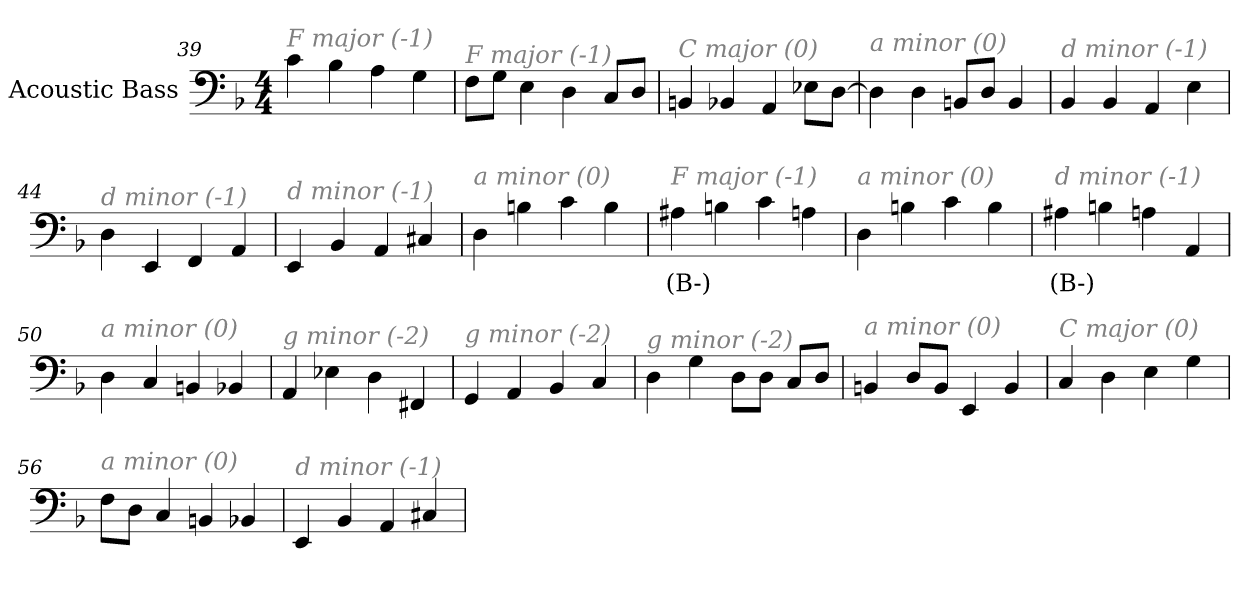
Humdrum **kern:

**kern	**text
*part1	*part1
*staff1	*staff1
*I"Acoustic Bass	*
*clefF4	*
*ITrd7c12	*
*k[b-]	*
*F:	*
*M4/4	*
=39	=39
!LO:TX:i:color=#808080:t=F major (-1)	!
4C	.
4BB-	.
4AA	.
4GG	.
=40	=40
!LO:TX:i:color=#808080:t=F major (-1)	!
8FFL	.
8GGJ	.
4EE	.
4DD	.
8CCL	.
8DDJ	.
=41	=41
!LO:TX:i:color=#808080:t=C major (0)	!
4BBBn	.
4BBB-X	.
4AAA	.
8EE-XL	.
[8DDJ	.
=42	=42
!LO:TX:i:color=#808080:t=a minor (0)	!
4DD]	.
4DD	.
8BBBnL	.
8DDJ	.
4BBB	.
=43	=43
!LO:TX:i:color=#808080:t=d minor (-1)	!
4BBB-	.
4BBB-	.
4AAA	.
4EE	.
=44	=44
!LO:TX:i:color=#808080:t=d minor (-1)	!
4DD	.
4EEE	.
4FFF	.
4AAA	.
=45	=45
!LO:TX:i:color=#808080:t=d minor (-1)	!
4EEE	.
4BBB-	.
4AAA	.
4CC#X	.
=46	=46
!LO:TX:i:color=#808080:t=a minor (0)	!
4DD	.
4BBn	.
4C	.
4BB	.
=47	=47
!LO:TX:i:color=#808080:t=F major (-1)	!
4AA#Xi	(B-)
4BBn	.
4C	.
4AA	.
=48	=48
!LO:TX:i:color=#808080:t=a minor (0)	!
4DD	.
4BBn	.
4C	.
4BB	.
=49	=49
!LO:TX:i:color=#808080:t=d minor (-1)	!
4AA#Xi	(B-)
4BBn	.
4AA	.
4AAA	.
=50	=50
!LO:TX:i:color=#808080:t=a minor (0)	!
4DD	.
4CC	.
4BBBn	.
4BBB-X	.
=51	=51
!LO:TX:i:color=#808080:t=g minor (-2)	!
4AAA	.
4EE-X	.
4DD	.
4FFF#X	.
=52	=52
!LO:TX:i:color=#808080:t=g minor (-2)	!
4GGG	.
4AAA	.
4BBB-	.
4CC	.
=53	=53
!LO:TX:i:color=#808080:t=g minor (-2)	!
4DD	.
4GG	.
8DDL	.
8DDJ	.
8CCL	.
8DDJ	.
=54	=54
!LO:TX:i:color=#808080:t=a minor (0)	!
4BBBn	.
8DDL	.
8BBBJ	.
4EEE	.
4BBB	.
=55	=55
!LO:TX:i:color=#808080:t=C major (0)	!
4CC	.
4DD	.
4EE	.
4GG	.
=56	=56
!LO:TX:i:color=#808080:t=a minor (0)	!
8FFL	.
8DDJ	.
4CC	.
4BBBn	.
4BBB-X	.
=57	=57
!LO:TX:i:color=#808080:t=d minor (-1)	!
4EEE	.
4BBB-	.
4AAA	.
4CC#X	.
=	=
*-	*-
